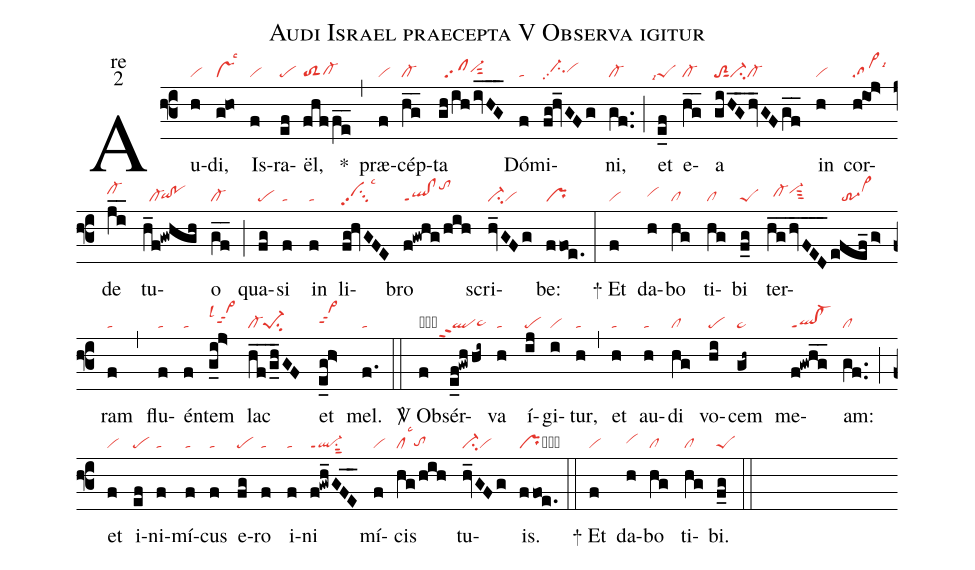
name:Audi Israel praecepta V Observa igitur;
office-part:re;
mode:2;
nabc-lines:1;
%%
(f3) Au(h|vi)di,(g@ho|vslsc3) Is(f|vi)ra(ef|pe)ël,(fhffe__|toS2cl-hg) <sp>*</sp>(,) præ(f|vi)cép(hg__|cl-)ta(gh/ih/ivHG___|//sfvi-hhsut2) Dó(f|ta)mi(fg!hv_GFg|//ci-hhpp2vihh)ni,(gf..|cl-) (;) et(e_f|``peSlsi7) e(hg__|cl-)a(giHG__hv_GFgf__|toS2sut1ci-cl-) in(h|vi) cor(h@ioj>|sa>lsi6)de(ji__|cl-hi) tu(h_f!gwhgh|//cl-`qihg!pohg)o(gf__|cl-) (;) qua(fg|pe)si(f|ta) in(f|ta) li(fg!hvGFE|ci1hhpp2lsc3)bro(f!gwhg/hih|ql!clppt1tohk) scri(hv_GFg|ci-vi)be:(ffoe.|pr) (:)
<sp>+</sp> Et(f|vi) da(h|vihh)bo(hg|cl) ti(hg|cl)bi(f_g|peS) ter(hg__/hvFED____|//cl-hhvi-hisut3|efef_/g>|///tr-3vi>hj)ram(f|ta) (,) flu(f|ta)én(f|ta)tem(g_i!j>|vi>hhppt2lsl4) lac(hf__/g_h_GF|cl-pe-1su2) et(e_g!h>|vi>hhppt2) mel.(f.|ta) (::)

<sp>V/</sp> Ob(f|obvi)sér(e_f!gwhhi~|```qlppt2ta>hg)va(h|ta) í(ij|pe)gi(i|vi)tur,(h|ta) (,) et(h|ta) au(h|ta)di(hg|cl) vo(hi|pe)cem(gh~|ta>) me(f!gwhg__|ql!cl-ppt1)am:(gf..|cl) (;) et(f|vi) i(ef|pe)ni(f|ta)mí(f|ta)cus(f|ta) e(fg|pe)ro(f|ta) i(f|ta)ni(f!gwh_GFE__|ql-ppt1su1sut2) mí(f|vi)cis(hg/hih|cllsc3tohg) tu(hv_GFg|ci-vi)is.(ffoe.|prcb) (::)
<sp>+</sp> Et(f|vi) da(h|vihh)bo(hg|cl) ti(hg|cl)bi.(f_g|peS) (::)
